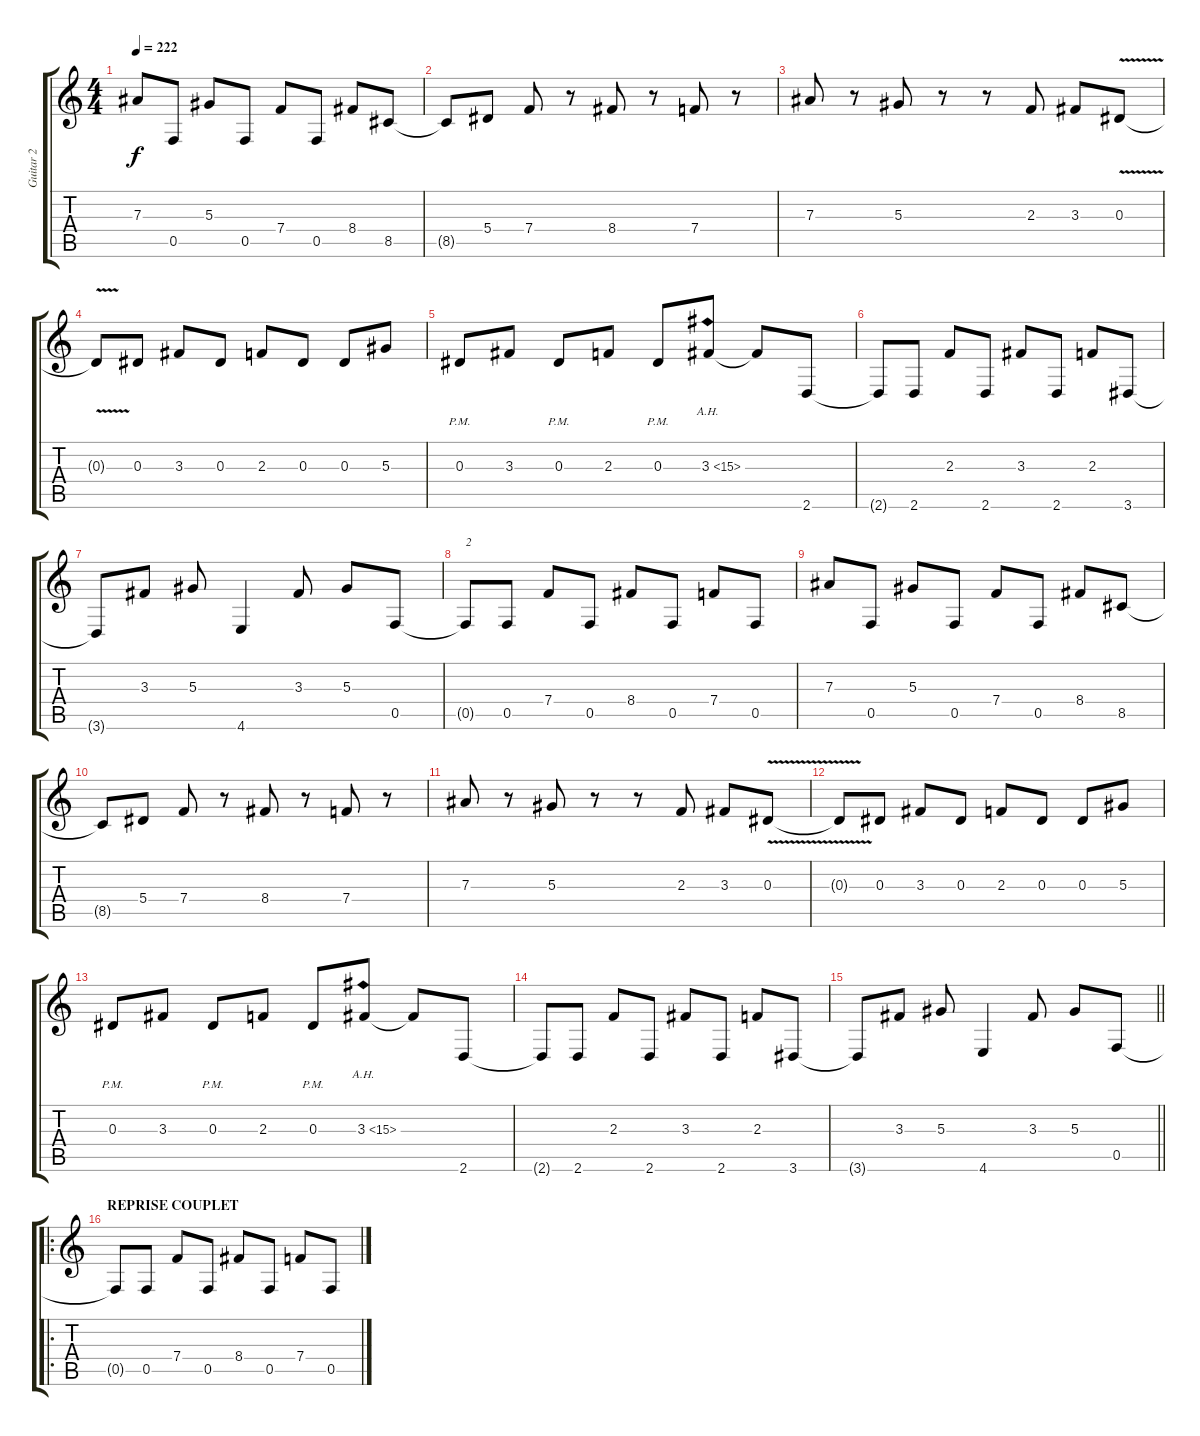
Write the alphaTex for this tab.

\track ("Guitar 2" "Guitar 2") {instrument distortionguitar}
\staff {score tabs}
\tuning (C4 G3 Eb3 Bb2 F2 C2) {hide}
\ts (4 4)
\tempo 222
\clef g2
\ks c
7.3.8{dy f} 0.5.8 5.3.8 0.5.8 7.4.8 0.5.8 8.4.8 8.5.8 |
8.5{t}.8 5.4.8 7.4.8 r.8 8.4.8 r.8 7.4.8 r.8 |
7.3.8 r.8 5.3.8 r.8 r.8 2.3.8 3.3.8 0.3{v}.8 |
0.3{t}.8 0.3.8 3.3.8 0.3.8 2.3.8 0.3.8 0.3.8 5.3.8 |
0.3{pm}.8 3.3.8 0.3{pm}.8 2.3.8 0.3{pm}.8 3.3{ah 12}.8 3.3{t}.8 2.6.8 |
2.6{t}.8 2.6.8 2.3.8 2.6.8 3.3.8 2.6.8 2.3.8 3.6.8 |
3.6{t}.8 3.3.8 5.3.8 4.6.4 3.3.8 5.3.8 0.5.8 |
0.5{t}.8{txt "2"} 0.5.8 7.4.8 0.5.8 8.4.8 0.5.8 7.4.8 0.5.8 |
7.3.8 0.5.8 5.3.8 0.5.8 7.4.8 0.5.8 8.4.8 8.5.8 |
8.5{t}.8 5.4.8 7.4.8 r.8 8.4.8 r.8 7.4.8 r.8 |
7.3.8 r.8 5.3.8 r.8 r.8 2.3.8 3.3.8 0.3{v}.8 |
0.3{t}.8 0.3.8 3.3.8 0.3.8 2.3.8 0.3.8 0.3.8 5.3.8 |
0.3{pm}.8 3.3.8 0.3{pm}.8 2.3.8 0.3{pm}.8 3.3{ah 12}.8 3.3{t}.8 2.6.8 |
2.6{t}.8 2.6.8 2.3.8 2.6.8 3.3.8 2.6.8 2.3.8 3.6.8 |
\barLineRight lightlight
3.6{t}.8 3.3.8 5.3.8 4.6.4 3.3.8 5.3.8 0.5.8 |
\ro
\section ("" "REPRISE COUPLET")
0.5{t}.8 0.5.8 7.4.8 0.5.8 8.4.8 0.5.8 7.4.8 0.5.8
